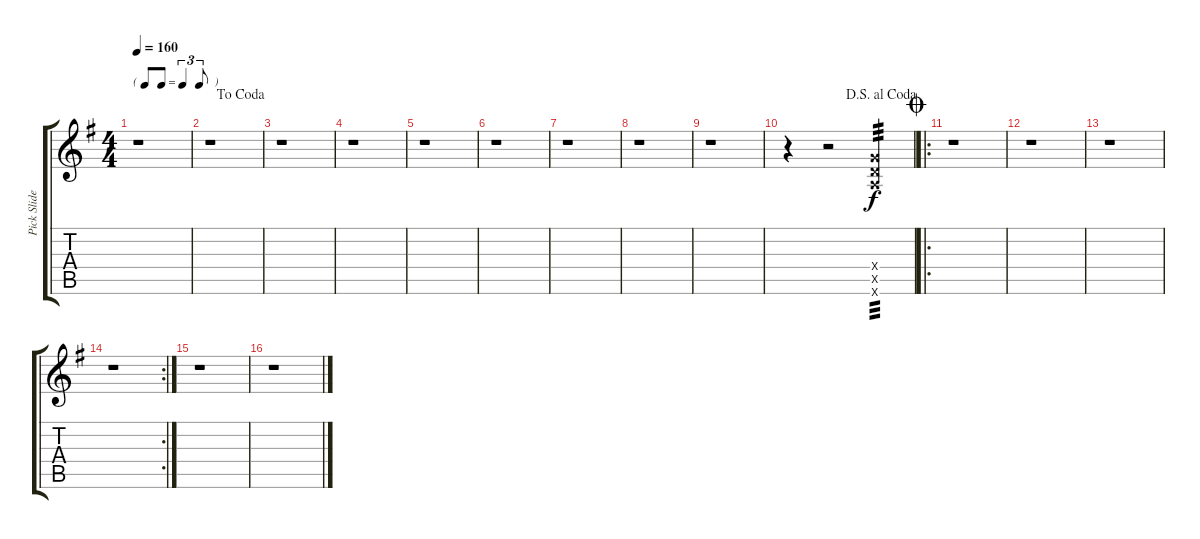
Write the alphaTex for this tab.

\track ("Pick Slide" "Pick Slide") {instrument guitarfretnoise}
\staff {score tabs}
\tuning (D4 A3 F3 C3 G2 D2) {hide}
\ts (4 4)
\tf triplet8th
\tempo 160
\clef g2
\ks g
r.1{dy f} |
\jump dacoda
r.1 |
r.1 |
r.1 |
r.1 |
r.1 |
r.1 |
r.1 |
r.1 |
\jump dalsegnoalcoda
r.4 r.2 (19.4{x} 19.5{x} 19.6{x}).4{tp 3} |
\ro
\jump coda
r.1 |
r.1 |
r.1 |
\rc 2
r.1 |
r.1 |
r.1
